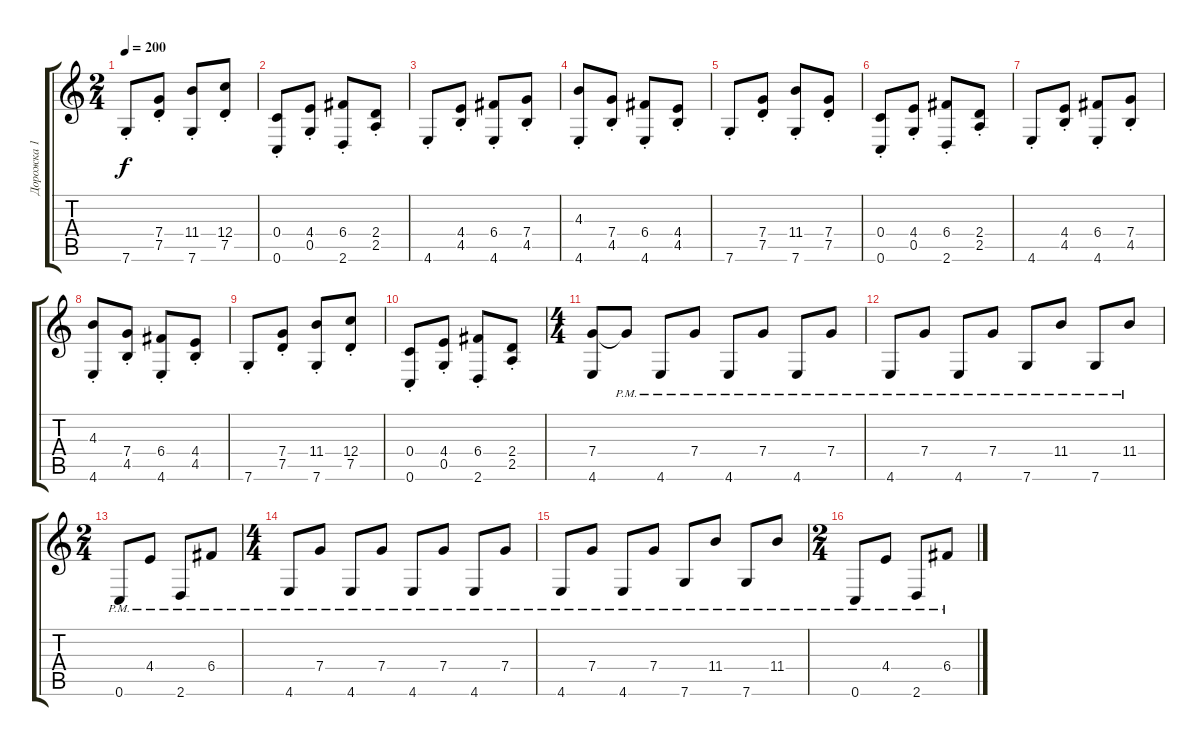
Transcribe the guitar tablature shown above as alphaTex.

\track ("Дорожка 1" "Дорожка 1") {instrument acousticguitarsteel}
\staff {score tabs}
\tuning (E4 C4 G3 C3 G2 C2) {hide}
\ts (2 4)
\tempo 200
\clef g2
\ks c
7.6{st}.8{dy f} (7.4{st} 7.5{st}).8 (11.4{st} 7.6{st}).8 (12.4{st} 7.5{st}).8 |
(0.4{st} 0.6{st}).8 (4.4{st} 0.5{st}).8 (6.4{st} 2.6{st}).8 (2.4{st} 2.5{st}).8 |
4.6{st}.8 (4.4{st} 4.5{st}).8 (6.4{st} 4.6{st}).8 (7.4{st} 4.5{st}).8 |
(4.3{st} 4.6{st}).8 (7.4{st} 4.5{st}).8 (6.4{st} 4.6{st}).8 (4.4{st} 4.5{st}).8 |
7.6{st}.8 (7.4{st} 7.5{st}).8 (11.4{st} 7.6{st}).8 (7.4{st} 7.5{st}).8 |
(0.4{st} 0.6{st}).8 (4.4{st} 0.5{st}).8 (6.4{st} 2.6{st}).8 (2.4{st} 2.5{st}).8 |
4.6{st}.8 (4.4{st} 4.5{st}).8 (6.4{st} 4.6{st}).8 (7.4{st} 4.5{st}).8 |
(4.3{st} 4.6{st}).8 (7.4{st} 4.5{st}).8 (6.4{st} 4.6{st}).8 (4.4{st} 4.5{st}).8 |
7.6{st}.8 (7.4{st} 7.5{st}).8 (11.4{st} 7.6{st}).8 (12.4{st} 7.5{st}).8 |
(0.4{st} 0.6{st}).8 (4.4{st} 0.5{st}).8 (6.4{st} 2.6{st}).8 (2.4{st} 2.5{st}).8 |
\ts (4 4)
(7.4 4.6).8 7.4{pm t}.8 4.6{pm}.8 7.4{pm}.8 4.6{pm}.8 7.4{pm}.8 4.6{pm}.8 7.4{pm}.8 |
4.6{pm}.8 7.4{pm}.8 4.6{pm}.8 7.4{pm}.8 7.6{pm}.8 11.4{pm}.8 7.6{pm}.8 11.4{pm}.8 |
\ts (2 4)
0.6{pm}.8 4.4{pm}.8 2.6{pm}.8 6.4{pm}.8 |
\ts (4 4)
4.6{pm}.8 7.4{pm}.8 4.6{pm}.8 7.4{pm}.8 4.6{pm}.8 7.4{pm}.8 4.6{pm}.8 7.4{pm}.8 |
4.6{pm}.8 7.4{pm}.8 4.6{pm}.8 7.4{pm}.8 7.6{pm}.8 11.4{pm}.8 7.6{pm}.8 11.4{pm}.8 |
\ts (2 4)
0.6{pm}.8 4.4{pm}.8 2.6{pm}.8 6.4{pm}.8
